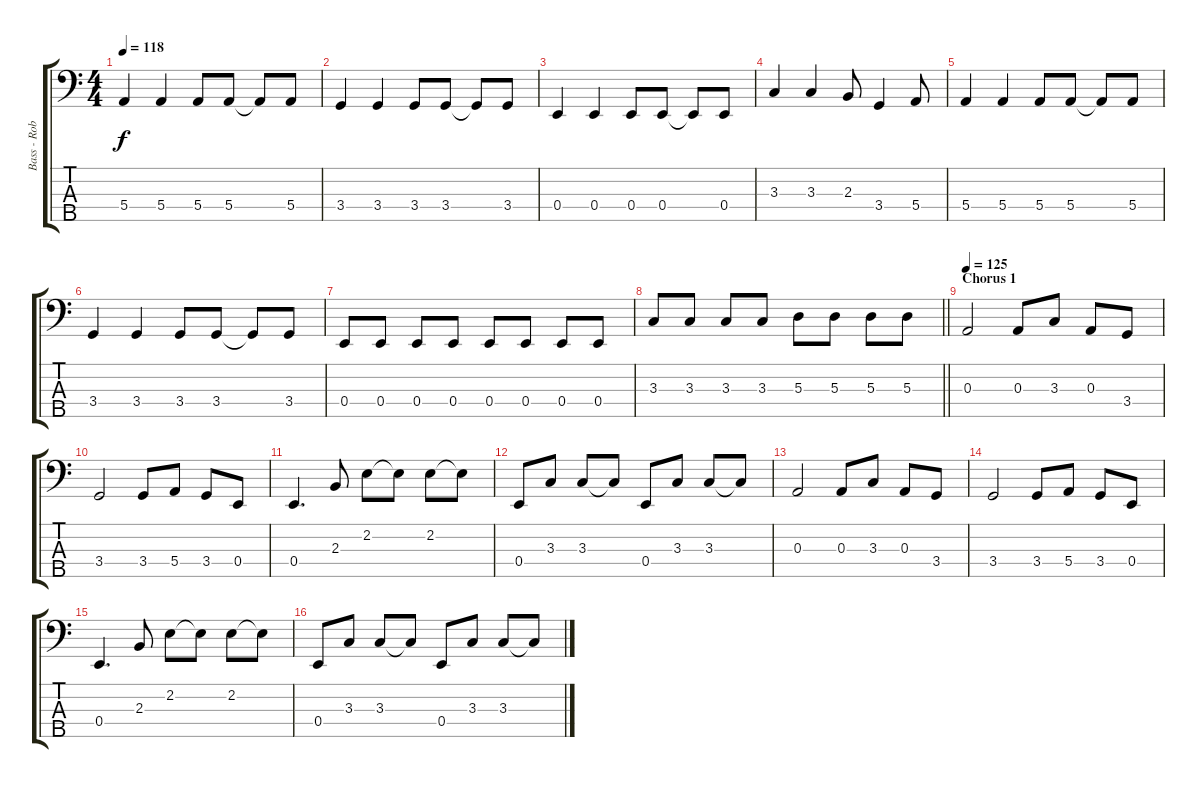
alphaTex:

\track ("Bass - Rob" "Bass - Rob") {instrument electricbassfinger}
\staff {score tabs}
\tuning (G2 D2 A1 E1 B0) {hide}
\ts (4 4)
\tempo 118
\clef f4
\ks c
5.4.4{dy f} 5.4.4 5.4.8 5.4.8 5.4{t}.8 5.4.8 |
3.4.4 3.4.4 3.4.8 3.4.8 3.4{t}.8 3.4.8 |
0.4.4 0.4.4 0.4.8 0.4.8 0.4{t}.8 0.4.8 |
3.3.4 3.3.4 2.3.8 3.4.4 5.4.8 |
5.4.4 5.4.4 5.4.8 5.4.8 5.4{t}.8 5.4.8 |
3.4.4 3.4.4 3.4.8 3.4.8 3.4{t}.8 3.4.8 |
0.4.8 0.4.8 0.4.8 0.4.8 0.4.8 0.4.8 0.4.8 0.4.8 |
\barLineRight lightlight
3.3.8 3.3.8 3.3.8 3.3.8 5.3.8 5.3.8 5.3.8 5.3.8 |
\section ("" "Chorus 1")
\tempo 125
0.3.2 0.3.8 3.3.8 0.3.8 3.4.8 |
3.4.2 3.4.8 5.4.8 3.4.8 0.4.8 |
0.4.4{d} 2.3.8 2.2.8 2.2{t}.8 2.2.8 2.2{t}.8 |
0.4.8 3.3.8 3.3.8 3.3{t}.8 0.4.8 3.3.8 3.3.8 3.3{t}.8 |
0.3.2 0.3.8 3.3.8 0.3.8 3.4.8 |
3.4.2 3.4.8 5.4.8 3.4.8 0.4.8 |
0.4.4{d} 2.3.8 2.2.8 2.2{t}.8 2.2.8 2.2{t}.8 |
0.4.8 3.3.8 3.3.8 3.3{t}.8 0.4.8 3.3.8 3.3.8 3.3{t}.8
